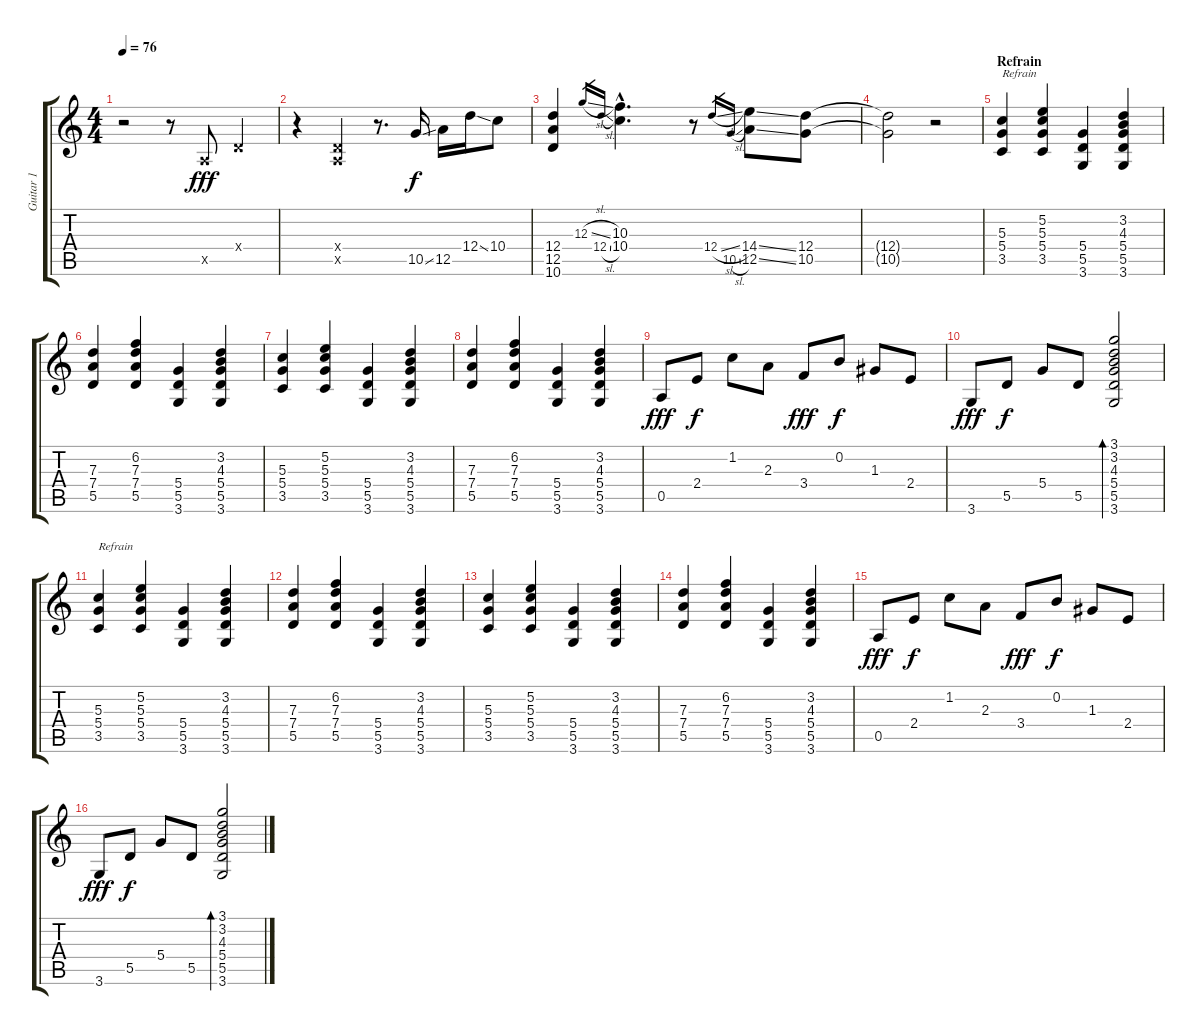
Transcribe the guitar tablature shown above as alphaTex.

\track ("Guitar 1" "Guitar 1") {instrument overdrivenguitar}
\staff {score tabs}
\tuning (E4 B3 G3 D3 A2 E2) {hide}
\ts (4 4)
\tempo 76
\clef g2
\ks c
r.2{dy f} r.8 0.5{x}.8{dy fff} 0.4{x}.4 |
r.4 (0.4{x} 0.5{x}).4 r.8{d} 10.5{ss}.16{dy f} 12.5.16 12.4{ss}.16 10.4.8 |
(12.4 12.5 10.6).4 12.3{sl}.16{gr} 12.4{sl}.16{gr} (10.3{hac} 10.4{hac}).4{d} r.8 12.4{sl}.16{gr} 10.5{sl}.16{gr} (14.4{ss} 12.5{ss}).8 (12.4 10.5).8 |
(12.4{t} 10.5{t}).2 r.2 |
\section ("" "Refrain")
(5.3 5.4 3.5).4{txt "Refrain"} (5.2 5.3 5.4 3.5).4 (5.4 5.5 3.6).4 (3.2 4.3 5.4 5.5 3.6).4 |
(7.3 7.4 5.5).4 (6.2 7.3 7.4 5.5).4 (5.4 5.5 3.6).4 (3.2 4.3 5.4 5.5 3.6).4 |
(5.3 5.4 3.5).4 (5.2 5.3 5.4 3.5).4 (5.4 5.5 3.6).4 (3.2 4.3 5.4 5.5 3.6).4 |
(7.3 7.4 5.5).4 (6.2 7.3 7.4 5.5).4 (5.4 5.5 3.6).4 (3.2 4.3 5.4 5.5 3.6).4 |
0.5.8{dy fff} 2.4.8{dy f} 1.2.8 2.3.8 3.4.8{dy fff} 0.2.8{dy f} 1.3.8 2.4.8 |
3.6.8{dy fff} 5.5.8{dy f} 5.4.8 5.5.8 (3.1 3.2 4.3 5.4 5.5 3.6).2{bd 60} |
(5.3 5.4 3.5).4{txt "Refrain"} (5.2 5.3 5.4 3.5).4 (5.4 5.5 3.6).4 (3.2 4.3 5.4 5.5 3.6).4 |
(7.3 7.4 5.5).4 (6.2 7.3 7.4 5.5).4 (5.4 5.5 3.6).4 (3.2 4.3 5.4 5.5 3.6).4 |
(5.3 5.4 3.5).4 (5.2 5.3 5.4 3.5).4 (5.4 5.5 3.6).4 (3.2 4.3 5.4 5.5 3.6).4 |
(7.3 7.4 5.5).4 (6.2 7.3 7.4 5.5).4 (5.4 5.5 3.6).4 (3.2 4.3 5.4 5.5 3.6).4 |
0.5.8{dy fff} 2.4.8{dy f} 1.2.8 2.3.8 3.4.8{dy fff} 0.2.8{dy f} 1.3.8 2.4.8 |
3.6.8{dy fff} 5.5.8{dy f} 5.4.8 5.5.8 (3.1 3.2 4.3 5.4 5.5 3.6).2{bd 60}
